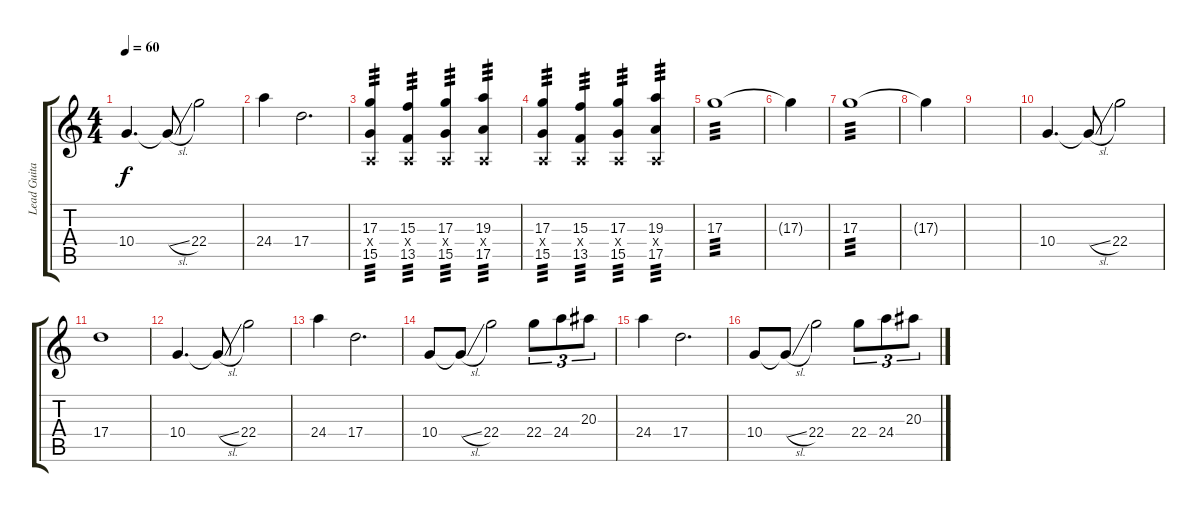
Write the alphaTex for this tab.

\track ("Lead Guitar" "Lead Guita") {instrument overdrivenguitar}
\staff {score tabs}
\tuning (B3 Gb3 D3 A2 E2 B1) {hide}
\ts (4 4)
\tempo 60
\clef g2
\ks c
10.4.4{d dy f} 10.4{sl t}.8 22.4.2 |
24.4.4 17.4.2{d} |
(17.3 0.4{x} 15.5).4{tp 3} (15.3 0.4{x} 13.5).4{tp 3} (17.3 0.4{x} 15.5).4{tp 3} (19.3 0.4{x} 17.5).4{tp 3} |
(17.3 0.4{x} 15.5).4{tp 3} (15.3 0.4{x} 13.5).4{tp 3} (17.3 0.4{x} 15.5).4{tp 3} (19.3 0.4{x} 17.5).4{tp 3} |
17.3.1{tp 3} |
17.3{t}.4 |
17.3.1{tp 3} |
17.3{t}.4 |
|
10.4.4{d} 10.4{sl t}.8 22.4.2 |
17.4.1 |
10.4.4{d} 10.4{sl t}.8 22.4.2 |
24.4.4 17.4.2{d} |
10.4.8 10.4{sl t}.8 22.4.2 22.4.8{tu (3 2)} 24.4.8{tu (3 2)} 20.3.8{tu (3 2)} |
24.4.4 17.4.2{d} |
10.4.8 10.4{sl t}.8 22.4.2 22.4.8{tu (3 2)} 24.4.8{tu (3 2)} 20.3.8{tu (3 2)}
